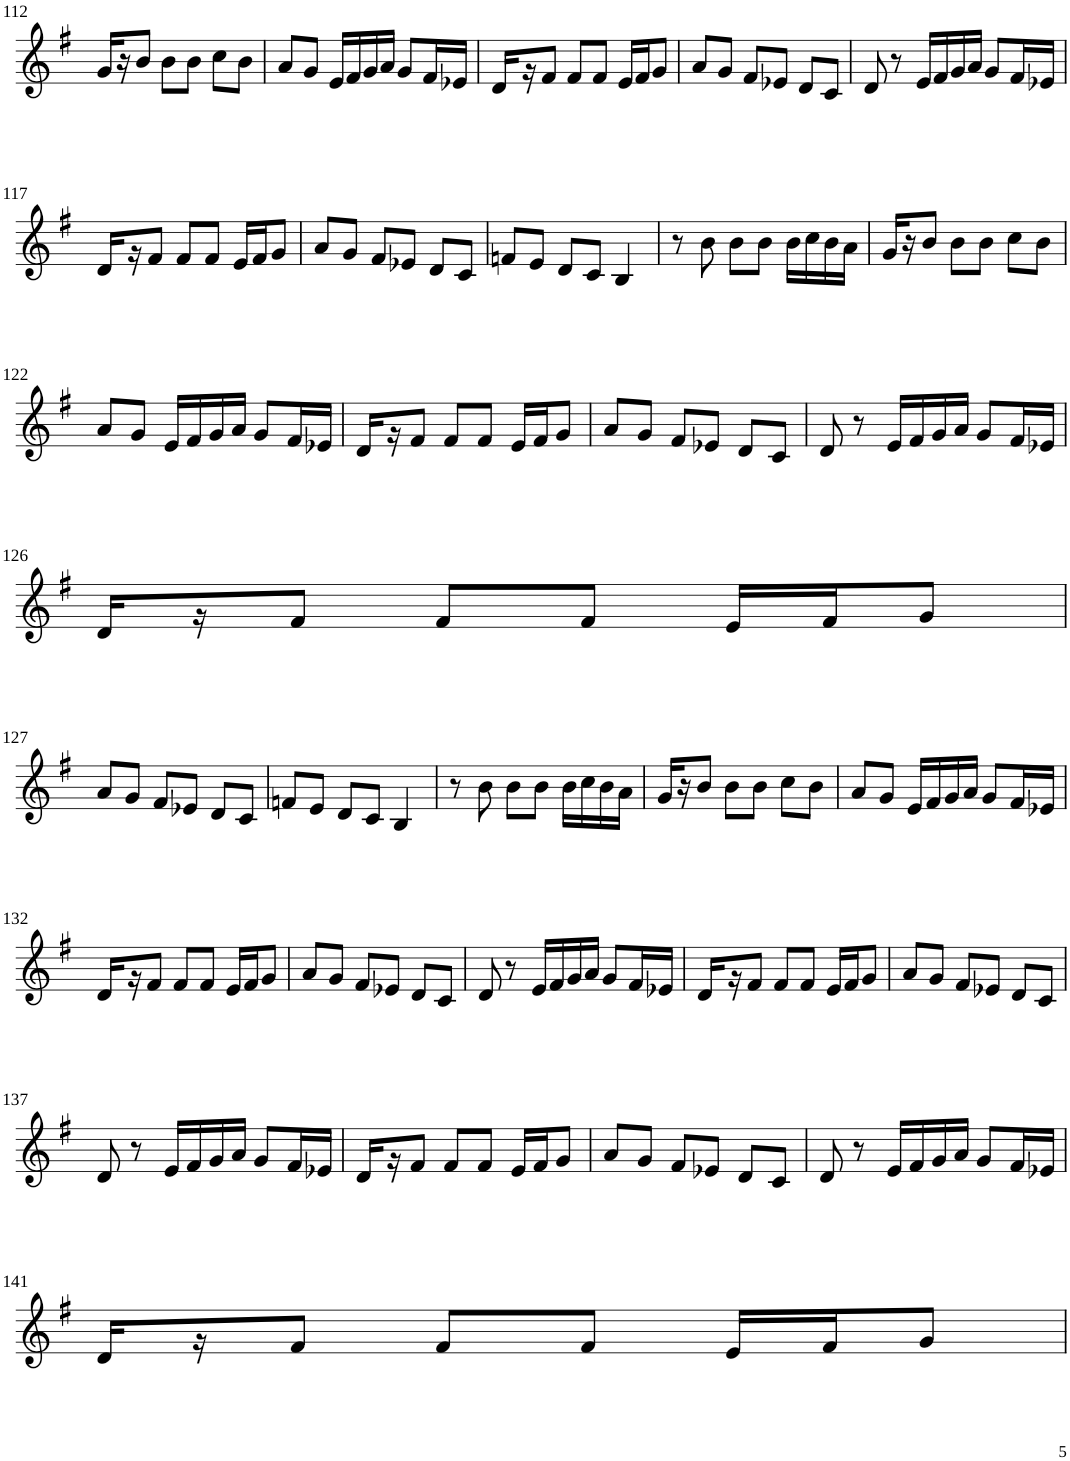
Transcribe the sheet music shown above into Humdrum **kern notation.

**kern
*part1
*staff1
*I"Violin
!!LO:PB:g=z
*clefG2
*k[f#]
*G:
*M3/4
=112
16g/LL
16r
8b/J
8b\L
8b\J
8cc\L
8b\J
=113
8a/L
8g/J
16e/LL
16f#/
16g/
16a/JJ
8g/L
16f#/L
16e-X/JJ
=114
16d/LL
16r
8f#/J
8f#/L
8f#/J
16e/LL
16f#/J
8g/J
=115
8a/L
8g/J
8f#/L
8e-X/J
8d/L
8c/J
=116
8d/
8r
16e/LL
16f#/
16g/
16a/JJ
8g/L
16f#/L
16e-X/JJ
!!LO:LB:g=z
=117
16d/LL
16r
8f#/J
8f#/L
8f#/J
16e/LL
16f#/J
8g/J
=118
8a/L
8g/J
8f#/L
8e-X/J
8d/L
8c/J
=119
8fn/L
8e/J
8d/L
8c/J
4B/
=120
8r
8b\
8b\L
8b\J
16b\LL
16cc\
16b\
16a\JJ
=121
16g/LL
16r
8b/J
8b\L
8b\J
8cc\L
8b\J
!!LO:LB:g=z
=122
8a/L
8g/J
16e/LL
16f#/
16g/
16a/JJ
8g/L
16f#/L
16e-X/JJ
=123
16d/LL
16r
8f#/J
8f#/L
8f#/J
16e/LL
16f#/J
8g/J
=124
8a/L
8g/J
8f#/L
8e-X/J
8d/L
8c/J
=125
8d/
8r
16e/LL
16f#/
16g/
16a/JJ
8g/L
16f#/L
16e-X/JJ
!!LO:LB:g=z
=126
16d/LL
16r
8f#/J
8f#/L
8f#/J
16e/LL
16f#/J
8g/J
!!LO:LB:g=z
=127
8a/L
8g/J
8f#/L
8e-X/J
8d/L
8c/J
=128
8fn/L
8e/J
8d/L
8c/J
4B/
=129
8r
8b\
8b\L
8b\J
16b\LL
16cc\
16b\
16a\JJ
=130
16g/LL
16r
8b/J
8b\L
8b\J
8cc\L
8b\J
=131
8a/L
8g/J
16e/LL
16f#/
16g/
16a/JJ
8g/L
16f#/L
16e-X/JJ
!!LO:LB:g=z
=132
16d/LL
16r
8f#/J
8f#/L
8f#/J
16e/LL
16f#/J
8g/J
=133
8a/L
8g/J
8f#/L
8e-X/J
8d/L
8c/J
=134
8d/
8r
16e/LL
16f#/
16g/
16a/JJ
8g/L
16f#/L
16e-X/JJ
=135
16d/LL
16r
8f#/J
8f#/L
8f#/J
16e/LL
16f#/J
8g/J
=136
8a/L
8g/J
8f#/L
8e-X/J
8d/L
8c/J
!!LO:LB:g=z
=137
8d/
8r
16e/LL
16f#/
16g/
16a/JJ
8g/L
16f#/L
16e-X/JJ
=138
16d/LL
16r
8f#/J
8f#/L
8f#/J
16e/LL
16f#/J
8g/J
=139
8a/L
8g/J
8f#/L
8e-X/J
8d/L
8c/J
=140
8d/
8r
16e/LL
16f#/
16g/
16a/JJ
8g/L
16f#/L
16e-X/JJ
!!LO:LB:g=z
=141
16d/LL
16r
8f#/J
8f#/L
8f#/J
16e/LL
16f#/J
8g/J
=
*-
